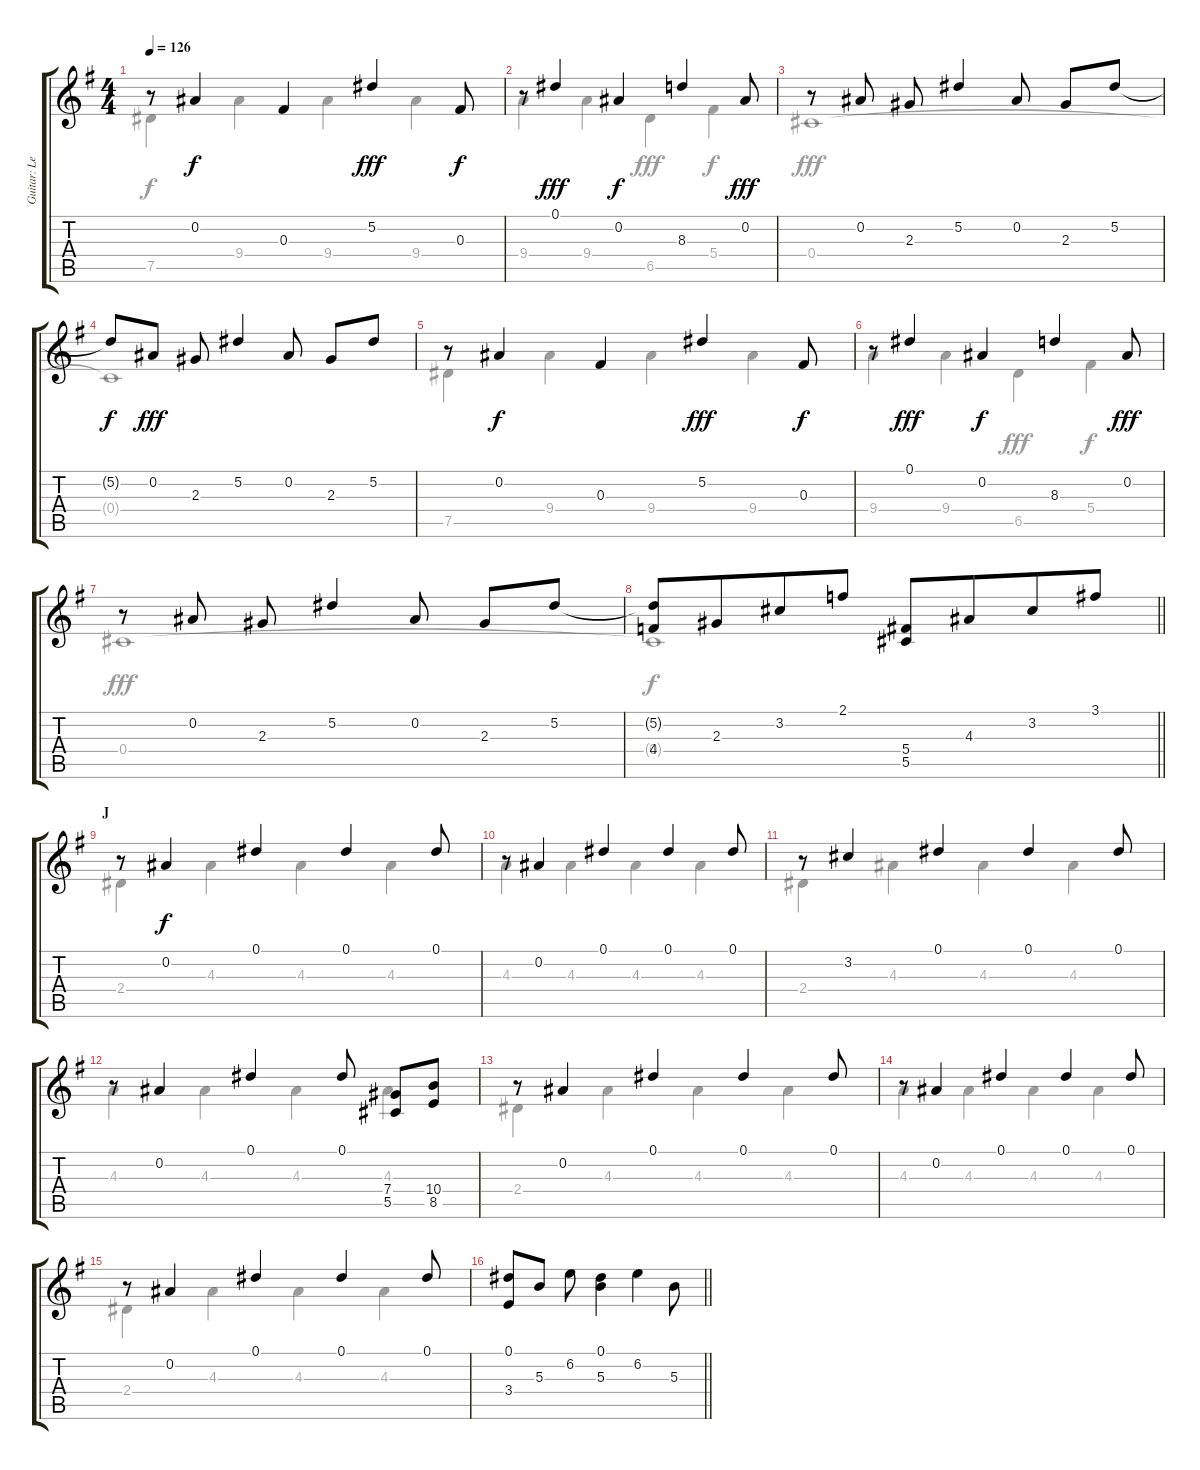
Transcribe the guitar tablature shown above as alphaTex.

\track ("Guitar: Lead" "Guitar: Le") {instrument acousticguitarsteel}
\staff {score tabs}
\tuning (Eb4 Bb3 Gb3 Db3 Ab2 Eb2) {hide}
\voice
\ts (4 4)
\tempo 126
\clef g2
\ks g
r.8{dy fff} 0.2.4{dy f} 0.3.4 5.2.4{dy fff} 0.3.8{dy f} |
r.8 0.1.4{dy fff} 0.2.4{dy f} 8.3.4 0.2.8{dy fff} |
r.8 0.2.8 2.3.8 5.2.4 0.2.8 2.3.8 5.2.8 |
5.2{t}.8{dy f} 0.2.8{dy fff} 2.3.8 5.2.4 0.2.8 2.3.8 5.2.8 |
r.8 0.2.4{dy f} 0.3.4 5.2.4{dy fff} 0.3.8{dy f} |
r.8 0.1.4{dy fff} 0.2.4{dy f} 8.3.4 0.2.8{dy fff} |
r.8 0.2.8 2.3.8 5.2.4 0.2.8 2.3.8 5.2.8 |
\barLineRight lightlight
(5.2{t} 4.4).8 2.3.8{beam merge} 3.2.8 2.1.8 (5.4 5.5).8 4.3.8{beam merge} 3.2.8 3.1.8 |
\section ("" "J")
r.8 0.2.4{dy f} 0.1.4 0.1.4 0.1.8 |
r.8 0.2.4 0.1.4 0.1.4 0.1.8 |
r.8 3.2.4 0.1.4 0.1.4 0.1.8 |
r.8 0.2.4 0.1.4 0.1.8 (7.4 5.5).8 (10.4 8.5).8 |
r.8 0.2.4 0.1.4 0.1.4 0.1.8 |
r.8 0.2.4 0.1.4 0.1.4 0.1.8 |
r.8 0.2.4 0.1.4 0.1.4 0.1.8 |
\barLineRight lightlight
(0.1 3.4).8 5.3.8 6.2.8 (0.1 5.3).4 6.2.4 5.3.8
\voice
\clef g2
\ottava regular
\simile none
\ks g
7.5.4{dy f} 9.4.4 9.4.4 9.4.4 |
9.4.4 9.4.4 6.5.4{dy fff} 5.4.4{dy f} |
0.4.1{dy fff} |
0.4{t}.1{dy f} |
7.5.4 9.4.4 9.4.4 9.4.4 |
9.4.4 9.4.4 6.5.4{dy fff} 5.4.4{dy f} |
0.4.1{dy fff} |
\barLineRight lightlight
0.4{t}.1{dy f} |
2.4.4 4.3.4 4.3.4 4.3.4 |
4.3.4 4.3.4 4.3.4 4.3.4 |
2.4.4 4.3.4 4.3.4 4.3.4 |
4.3.4 4.3.4 4.3.4 4.3.4 |
2.4.4 4.3.4 4.3.4 4.3.4 |
4.3.4 4.3.4 4.3.4 4.3.4 |
2.4.4 4.3.4 4.3.4 4.3.4 |
\barLineRight lightlight
